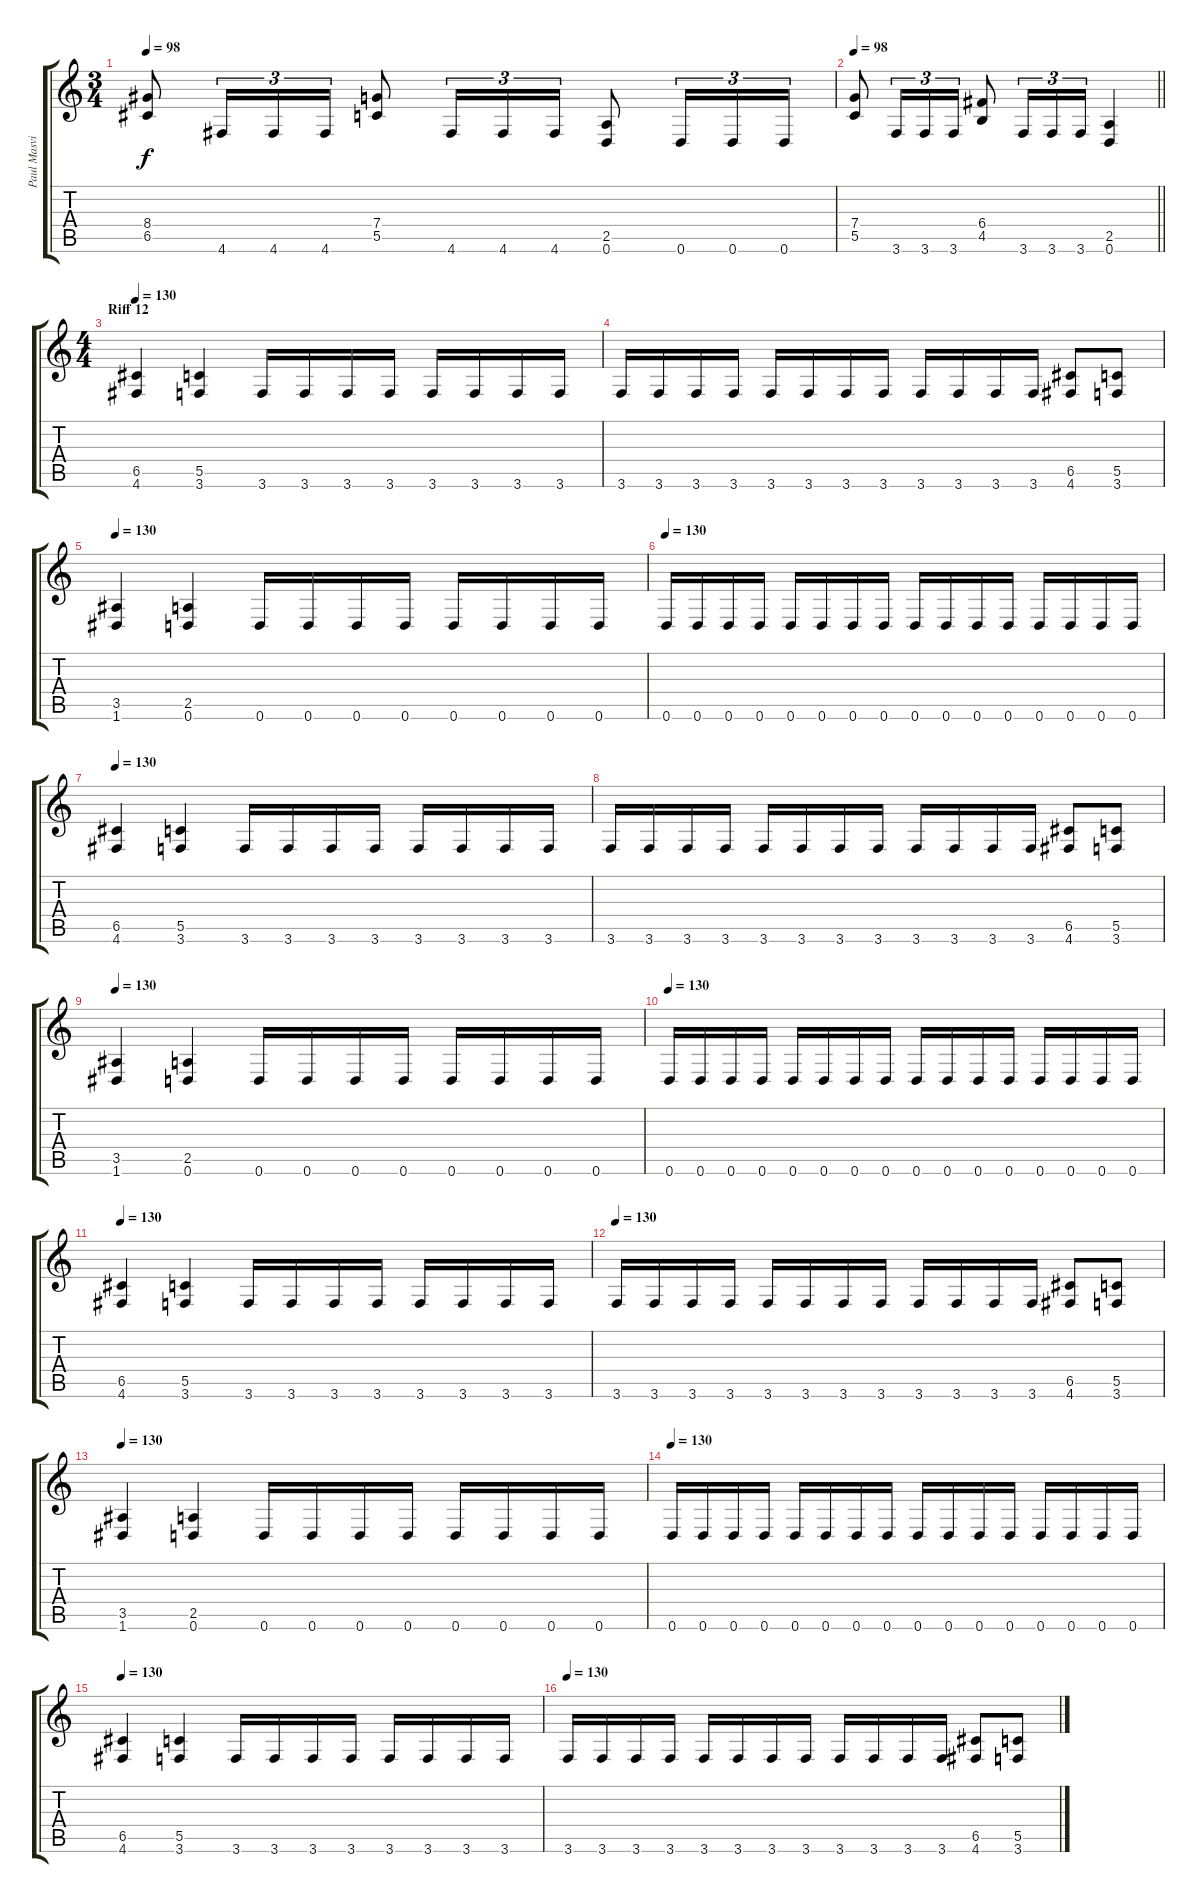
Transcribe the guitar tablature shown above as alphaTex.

\track ("Paul Masvidal" "Paul Masvi") {instrument distortionguitar}
\staff {score tabs}
\tuning (D4 A3 F3 C3 G2 D2) {hide}
\ts (3 4)
\tempo 98
\clef g2
\ks c
(8.4 6.5).8{dy f} 4.6.16{tu (3 2)} 4.6.16{tu (3 2)} 4.6.16{tu (3 2)} (7.4 5.5).8 4.6.16{tu (3 2)} 4.6.16{tu (3 2)} 4.6.16{tu (3 2)} (2.5 0.6).8 0.6.16{tu (3 2)} 0.6.16{tu (3 2)} 0.6.16{tu (3 2)} |
\tempo 98
\barLineRight lightlight
(7.4 5.5).8 3.6.16{tu (3 2)} 3.6.16{tu (3 2)} 3.6.16{tu (3 2)} (6.4 4.5).8 3.6.16{tu (3 2)} 3.6.16{tu (3 2)} 3.6.16{tu (3 2)} (2.5 0.6).4 |
\ts (4 4)
\section ("" "Riff 12")
\tempo 130
(6.5 4.6).4 (5.5 3.6).4 3.6.16 3.6.16 3.6.16 3.6.16 3.6.16 3.6.16 3.6.16 3.6.16 |
3.6.16 3.6.16 3.6.16 3.6.16 3.6.16 3.6.16 3.6.16 3.6.16 3.6.16 3.6.16 3.6.16 3.6.16 (6.5 4.6).8 (5.5 3.6).8 |
\tempo 130
(3.5 1.6).4 (2.5 0.6).4 0.6.16 0.6.16 0.6.16 0.6.16 0.6.16 0.6.16 0.6.16 0.6.16 |
\tempo 130
0.6.16 0.6.16 0.6.16 0.6.16 0.6.16 0.6.16 0.6.16 0.6.16 0.6.16 0.6.16 0.6.16 0.6.16 0.6.16 0.6.16 0.6.16 0.6.16 |
\tempo 130
(6.5 4.6).4 (5.5 3.6).4 3.6.16 3.6.16 3.6.16 3.6.16 3.6.16 3.6.16 3.6.16 3.6.16 |
3.6.16 3.6.16 3.6.16 3.6.16 3.6.16 3.6.16 3.6.16 3.6.16 3.6.16 3.6.16 3.6.16 3.6.16 (6.5 4.6).8 (5.5 3.6).8 |
\tempo 130
(3.5 1.6).4 (2.5 0.6).4 0.6.16 0.6.16 0.6.16 0.6.16 0.6.16 0.6.16 0.6.16 0.6.16 |
\tempo 130
0.6.16 0.6.16 0.6.16 0.6.16 0.6.16 0.6.16 0.6.16 0.6.16 0.6.16 0.6.16 0.6.16 0.6.16 0.6.16 0.6.16 0.6.16 0.6.16 |
\tempo 130
(6.5 4.6).4 (5.5 3.6).4 3.6.16 3.6.16 3.6.16 3.6.16 3.6.16 3.6.16 3.6.16 3.6.16 |
\tempo 130
3.6.16 3.6.16 3.6.16 3.6.16 3.6.16 3.6.16 3.6.16 3.6.16 3.6.16 3.6.16 3.6.16 3.6.16 (6.5 4.6).8 (5.5 3.6).8 |
\tempo 130
(3.5 1.6).4 (2.5 0.6).4 0.6.16 0.6.16 0.6.16 0.6.16 0.6.16 0.6.16 0.6.16 0.6.16 |
\tempo 130
0.6.16 0.6.16 0.6.16 0.6.16 0.6.16 0.6.16 0.6.16 0.6.16 0.6.16 0.6.16 0.6.16 0.6.16 0.6.16 0.6.16 0.6.16 0.6.16 |
\tempo 130
(6.5 4.6).4 (5.5 3.6).4 3.6.16 3.6.16 3.6.16 3.6.16 3.6.16 3.6.16 3.6.16 3.6.16 |
\tempo 130
3.6.16 3.6.16 3.6.16 3.6.16 3.6.16 3.6.16 3.6.16 3.6.16 3.6.16 3.6.16 3.6.16 3.6.16 (6.5 4.6).8 (5.5 3.6).8
